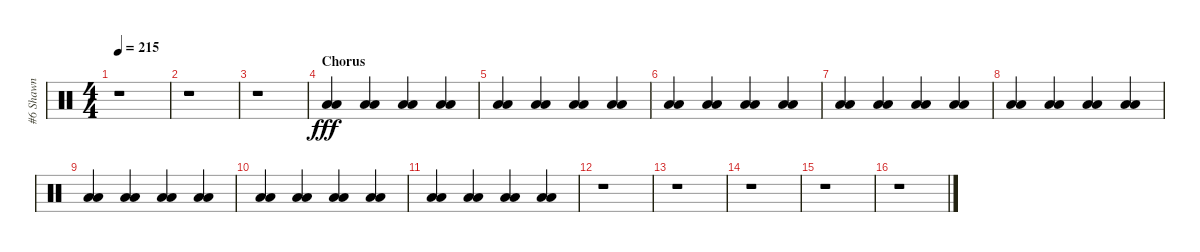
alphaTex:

\track ("#6 Shawn" "#6 Shawn") {instrument percussion}
\staff {score}
\articulation defaults
\ts (4 4)
\tempo 215
\clef neutral
\ks c
r.1{dy f} |
r.1 |
r.1 |
\section ("" "Chorus")
("Low Floor Tom (hit)" "Low Floor Tom (hit)").4{dy fff} ("Low Floor Tom (hit)" "Low Floor Tom (hit)").4 ("Low Floor Tom (hit)" "Low Floor Tom (hit)").4 ("Low Floor Tom (hit)" "Low Floor Tom (hit)").4 |
("Low Floor Tom (hit)" "Low Floor Tom (hit)").4 ("Low Floor Tom (hit)" "Low Floor Tom (hit)").4 ("Low Floor Tom (hit)" "Low Floor Tom (hit)").4 ("Low Floor Tom (hit)" "Low Floor Tom (hit)").4 |
("Low Floor Tom (hit)" "Low Floor Tom (hit)").4 ("Low Floor Tom (hit)" "Low Floor Tom (hit)").4 ("Low Floor Tom (hit)" "Low Floor Tom (hit)").4 ("Low Floor Tom (hit)" "Low Floor Tom (hit)").4 |
("Low Floor Tom (hit)" "Low Floor Tom (hit)").4 ("Low Floor Tom (hit)" "Low Floor Tom (hit)").4 ("Low Floor Tom (hit)" "Low Floor Tom (hit)").4 ("Low Floor Tom (hit)" "Low Floor Tom (hit)").4 |
("Low Floor Tom (hit)" "Low Floor Tom (hit)").4 ("Low Floor Tom (hit)" "Low Floor Tom (hit)").4 ("Low Floor Tom (hit)" "Low Floor Tom (hit)").4 ("Low Floor Tom (hit)" "Low Floor Tom (hit)").4 |
("Low Floor Tom (hit)" "Low Floor Tom (hit)").4 ("Low Floor Tom (hit)" "Low Floor Tom (hit)").4 ("Low Floor Tom (hit)" "Low Floor Tom (hit)").4 ("Low Floor Tom (hit)" "Low Floor Tom (hit)").4 |
("Low Floor Tom (hit)" "Low Floor Tom (hit)").4 ("Low Floor Tom (hit)" "Low Floor Tom (hit)").4 ("Low Floor Tom (hit)" "Low Floor Tom (hit)").4 ("Low Floor Tom (hit)" "Low Floor Tom (hit)").4 |
("Low Floor Tom (hit)" "Low Floor Tom (hit)").4 ("Low Floor Tom (hit)" "Low Floor Tom (hit)").4 ("Low Floor Tom (hit)" "Low Floor Tom (hit)").4 ("Low Floor Tom (hit)" "Low Floor Tom (hit)").4 |
r.1 |
r.1 |
r.1 |
r.1 |
r.1
